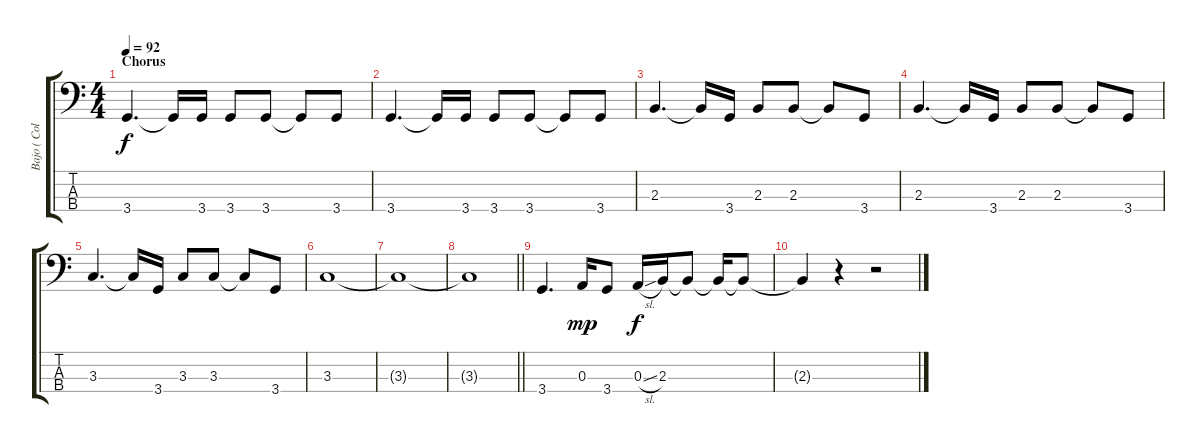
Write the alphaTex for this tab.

\track ("Bajo ( Colin Grenwood )" "Bajo ( Col") {instrument electricbassfinger}
\staff {score tabs}
\tuning (G2 D2 A1 E1) {hide}
\ts (4 4)
\section ("" "Chorus")
\tempo 92
\clef f4
\ks c
3.4.4{d dy f} 3.4{t}.16 3.4.16 3.4.8 3.4.8 3.4{t}.8 3.4.8 |
3.4.4{d} 3.4{t}.16 3.4.16 3.4.8 3.4.8 3.4{t}.8 3.4.8 |
2.3.4{d} 2.3{t}.16 3.4.16 2.3.8 2.3.8 2.3{t}.8 3.4.8 |
2.3.4{d} 2.3{t}.16 3.4.16 2.3.8 2.3.8 2.3{t}.8 3.4.8 |
3.3.4{d} 3.3{t}.16 3.4.16 3.3.8 3.3.8 3.3{t}.8 3.4.8 |
3.3.1 |
3.3{t}.1 |
\barLineRight lightlight
3.3{t}.1 |
3.4.4{d} 0.3.16{dy mp} 3.4.8 0.3{sl}.16{dy f} 2.3.16 2.3{t}.8 2.3{t}.16 2.3{t}.8 |
2.3{t}.4 r.4 r.2
